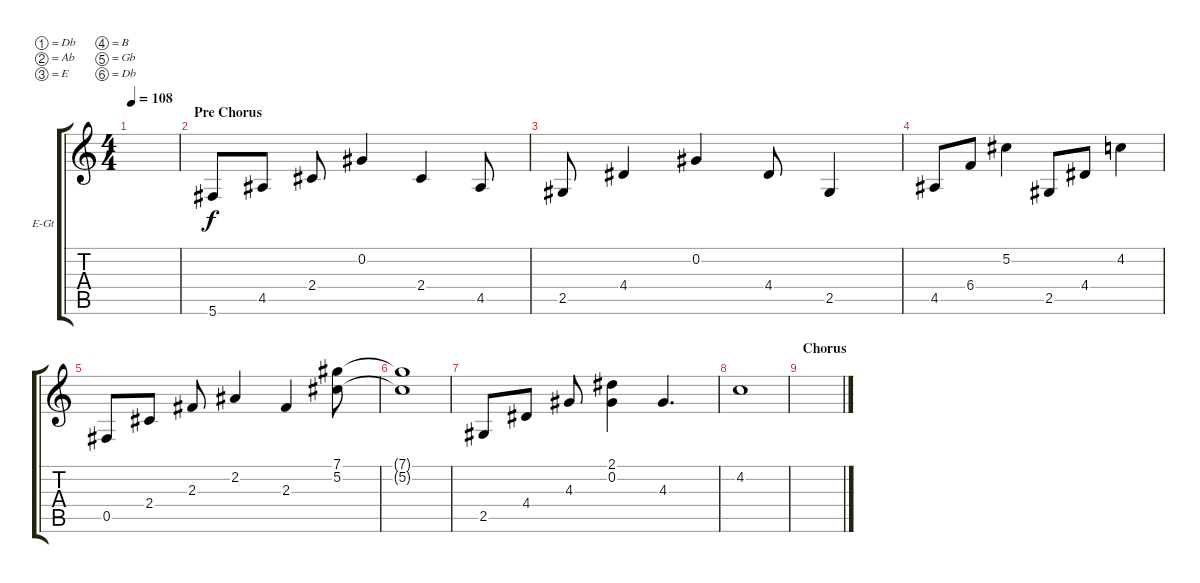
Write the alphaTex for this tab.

\defaultSystemsLayout 4
\bracketExtendMode groupsimilarinstruments
\firstSystemTrackNameOrientation horizontal
\otherSystemsTrackNameOrientation horizontal
\track ("Electric Guitar (Clean)" "E-Gt") {instrument electricguitarclean}
\staff {score tabs}
\tuning (Db4 Ab3 E3 B2 Gb2 Db2)
\ts (4 4)
\tempo 108
\clef g2
\ks c
|
\section ("" "Pre Chorus")
5.6.8 4.5.8 2.4.8 0.2.4 2.4.4 4.5.8 |
2.5.8 4.4.4 0.2.4 4.4.8 2.5.4 |
4.5.8 6.4.8 5.2.4 2.5.8 4.4.8 4.2.4 |
0.5.8 2.4.8 2.3.8 2.2.4 2.3.4 (7.1 5.2).8 |
(7.1{t} 5.2{t}).1 |
2.5.8 4.4.8 4.3.8 (0.2 2.1).4 4.3.4{d} |
4.2.1{dy f} |
\section ("" "Chorus")
